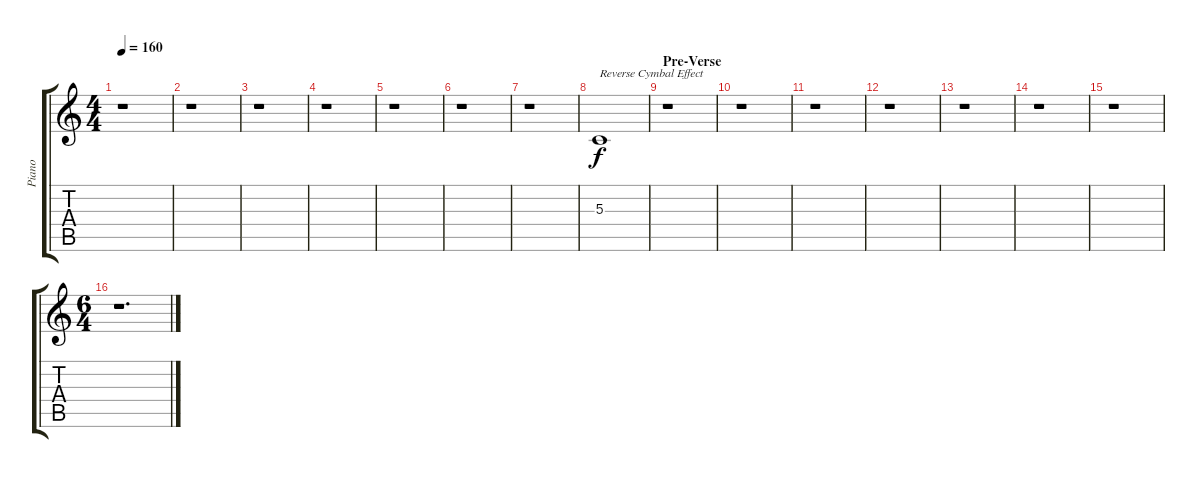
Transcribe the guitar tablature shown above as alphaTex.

\track ("Piano" "Piano") {instrument acousticgrandpiano}
\staff {score tabs}
\tuning (E4 B3 G3 D3 A2 E2) {hide}
\ts (4 4)
\tempo 160
\clef g2
\ks c
r.1{dy f} |
r.1 |
r.1 |
r.1 |
r.1 |
r.1 |
r.1 |
5.3.1{txt "Reverse Cymbal Effect" instrument reversecymbal} |
\section ("" "Pre-Verse")
r.1{instrument acousticgrandpiano} |
r.1 |
r.1 |
r.1 |
r.1 |
r.1 |
r.1 |
\ts (6 4)
r.1{d}
